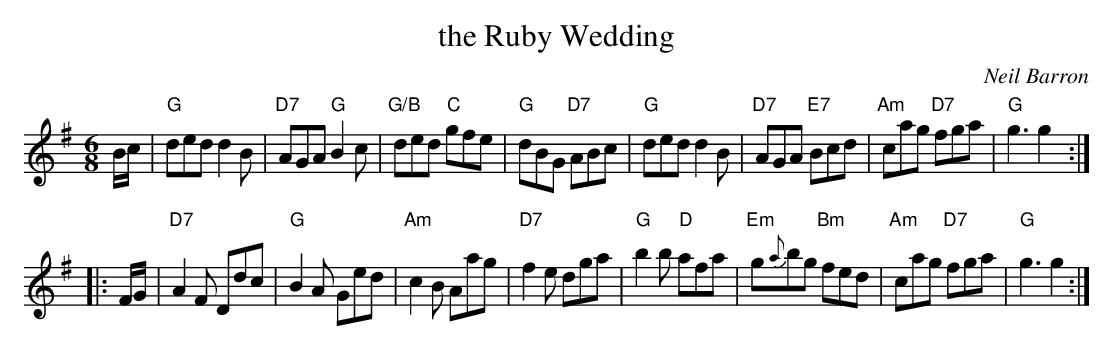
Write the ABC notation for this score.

X:1
T: the Ruby Wedding
C: Neil Barron
M: 6/8
L: 1/8
K: G
B/c/ \
| "G"ded d2B | "D7"AGA "G"B2c | "G/B"ded "C"gfe | "G"dBG "D7"ABc \
| "G"ded d2B | "D7"AGA "E7"Bcd | "Am"cag "D7"fga | "G"g3 g2 :|
|: F/G/ \
| "D7"A2F Ddc | "G"B2A Ged | "Am"c2B Aag | "D7"f2e dga \
| "G"b2b "D"afa | "Em"g{a}bg "Bm"fed | "Am"cag "D7"fga | "G"g3 g2 :|
